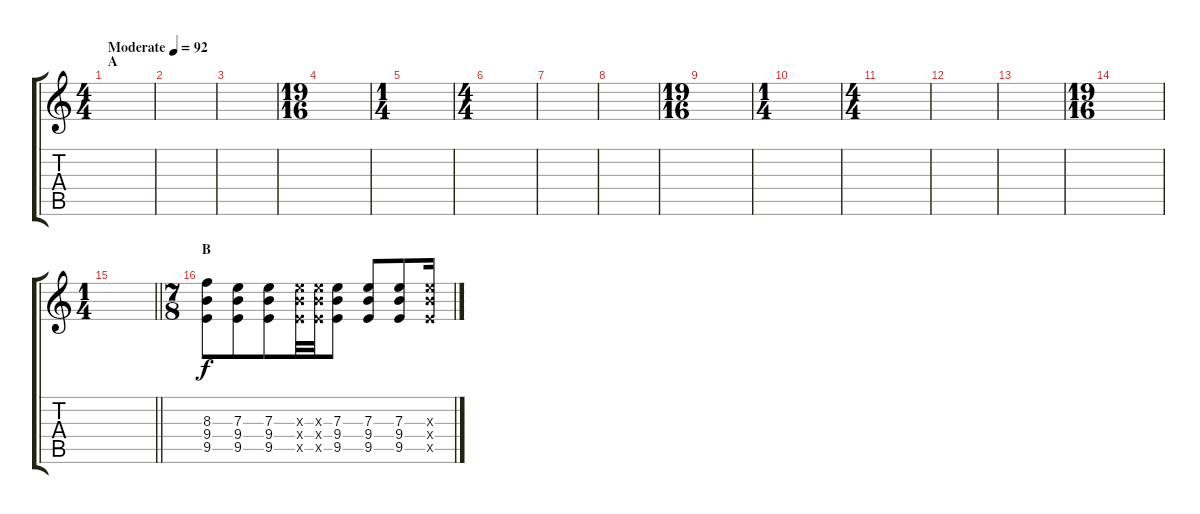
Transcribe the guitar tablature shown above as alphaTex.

\track "" {instrument overdrivenguitar}
\staff {score tabs}
\tuning (G4 E4 A3 D3 G2 C2) {hide}
\ts (4 4)
\section ("" "A")
\tempo (92 "Moderate")
\clef g2
\ks c
|
|
|
\ts (19 16)
|
\ts (1 4)
|
\ts (4 4)
|
|
|
\ts (19 16)
|
\ts (1 4)
|
\ts (4 4)
|
|
|
\ts (19 16)
|
\ts (1 4)
\barLineRight lightlight
|
\ts (7 8)
\section ("" "B")
(8.3 9.4 9.5).8 (7.3 9.4 9.5).8 (7.3 9.4 9.5).8 (7.3{x} 9.4{x} 9.5{x}).32 (7.3{x} 9.4{x} 9.5{x}).32 (7.3 9.4 9.5).8 (7.3 9.4 9.5).8 (7.3 9.4 9.5).8 (7.3{x} 9.4{x} 9.5{x}).16
